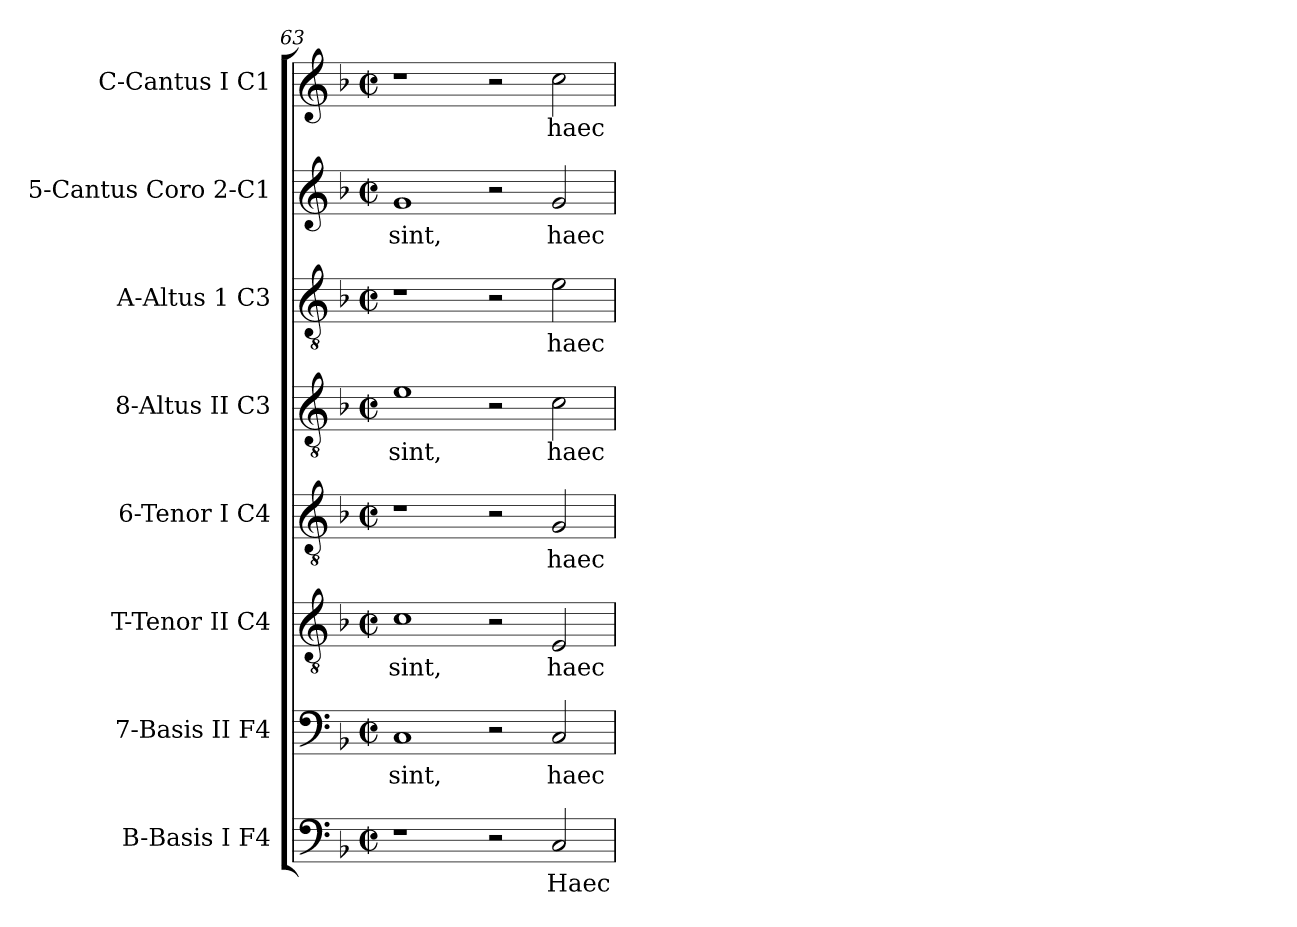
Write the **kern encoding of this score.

**kern	**text	**kern	**text	**kern	**text	**kern	**text	**kern	**text	**kern	**text	**kern	**text	**kern	**text
*part8	*part8	*part7	*part7	*part6	*part6	*part5	*part5	*part4	*part4	*part3	*part3	*part2	*part2	*part1	*part1
*staff8	*staff8	*staff7	*staff7	*staff6	*staff6	*staff5	*staff5	*staff4	*staff4	*staff3	*staff3	*staff2	*staff2	*staff1	*staff1
*I"B-Basis I  F4	*	*I"7-Basis II  F4	*	*I"T-Tenor II  C4	*	*I"6-Tenor I  C4	*	*I"8-Altus II  C3	*	*I"A-Altus 1  C3	*	*I"5-Cantus  Coro 2-C1	*	*I"C-Cantus I  C1	*
*I'B	*	*	*	*I'T	*	*	*	*	*	*I'A	*	*	*	*I'C	*
*clefF4	*	*clefF4	*	*clefGv2	*	*clefGv2	*	*clefGv2	*	*clefGv2	*	*clefG2	*	*clefG2	*
*k[b-]	*	*k[b-]	*	*k[b-]	*	*k[b-]	*	*k[b-]	*	*k[b-]	*	*k[b-]	*	*k[b-]	*
*F:	*	*F:	*	*F:	*	*F:	*	*F:	*	*F:	*	*F:	*	*F:	*
*M2/2	*	*M2/2	*	*M2/2	*	*M2/2	*	*M2/2	*	*M2/2	*	*M2/2	*	*M2/2	*
*met(c|)	*	*met(c|)	*	*met(c|)	*	*met(c|)	*	*met(c|)	*	*met(c|)	*	*met(c|)	*	*met(c|)	*
=63	=63	=63	=63	=63	=63	=63	=63	=63	=63	=63	=63	=63	=63	=63	=63
!	!	!	!LO:LY:b:cj	!	!LO:LY:b:cj	!	!	!	!LO:LY:b:cj	!	!	!	!LO:LY:b:cj	!	!
1r	.	1C	sint,	1c	sint,	1r	.	1e	sint,	1r	.	1g	sint,	1r	.
2r	.	2r	.	2r	.	2r	.	2r	.	2r	.	2r	.	2r	.
!	!LO:LY:b:cj	!	!LO:LY:b:cj	!	!LO:LY:b:cj	!	!LO:LY:b:cj	!	!LO:LY:b:cj	!	!LO:LY:b:cj	!	!LO:LY:b:cj	!	!LO:LY:b:cj
2C/	Haec	2C/	haec	2E/	haec	2G/	haec	2c\	haec	2e\	haec	2g/	haec	2cc\	haec
=	=	=	=	=	=	=	=	=	=	=	=	=	=	=	=
*-	*-	*-	*-	*-	*-	*-	*-	*-	*-	*-	*-	*-	*-	*-	*-
